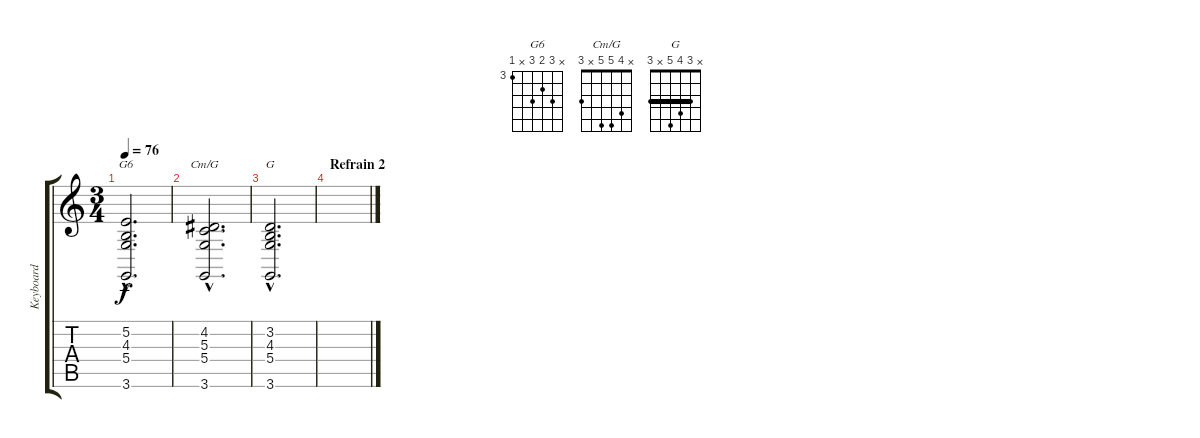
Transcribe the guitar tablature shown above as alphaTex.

\track ("Keyboard" "Keyboard") {instrument electricpiano1}
\staff {score tabs}
\tuning (E4 B3 G3 D3 A2 E2) {hide}
\chord ("G6" x 5 4 5 x 3) {firstfret 3}
\chord ("Cm/G" x 4 5 5 x 3)
\chord ("G" x 3 4 5 x 3) {barre 3}
\ts (3 4)
\tempo 76
\clef g2
\ks c
(5.2{hac} 4.3{hac} 5.4{hac} 3.6{hac}).2{d ch "G6" dy f} |
(4.2{hac} 5.3{hac} 5.4{hac} 3.6{hac}).2{d ch "Cm/G"} |
(3.2{hac} 4.3{hac} 5.4{hac} 3.6{hac}).2{d ch "G"} |
\section ("" "Refrain 2")
